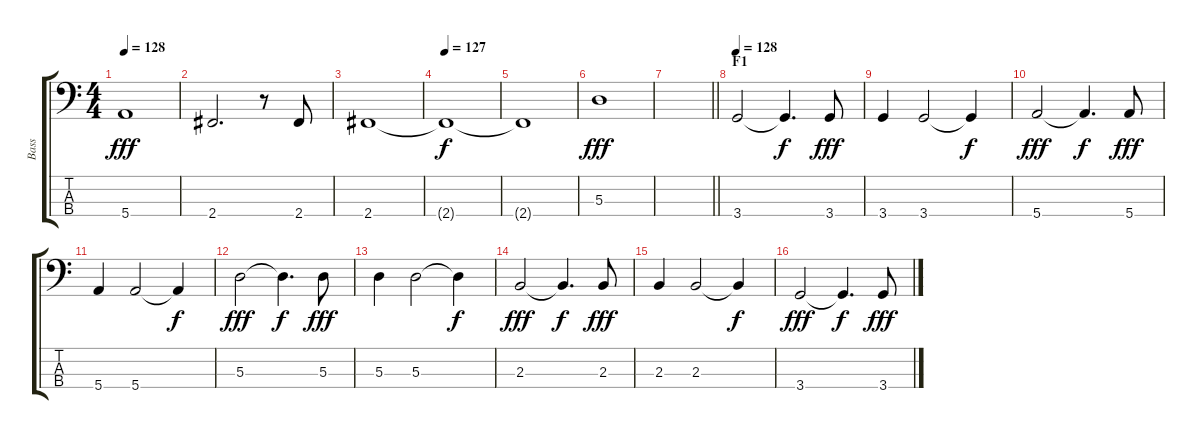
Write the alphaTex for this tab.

\track ("Bass" "Bass") {instrument electricbasspick}
\staff {score tabs}
\tuning (G2 D2 A1 E1) {hide}
\ts (4 4)
\tempo 128
\clef f4
\ks c
5.4.1{dy fff} |
2.4.2{d} r.8 2.4.8 |
2.4.1 |
\tempo 127
2.4{t}.1{dy f} |
2.4{t}.1 |
5.3.1{dy fff} |
\barLineRight lightlight
|
\section ("" "F1")
\tempo 128
3.4.2 3.4{t}.4{d dy f} 3.4.8{dy fff} |
3.4.4 3.4.2 3.4{t}.4{dy f} |
5.4.2{dy fff} 5.4{t}.4{d dy f} 5.4.8{dy fff} |
5.4.4 5.4.2 5.4{t}.4{dy f} |
5.3.2{dy fff} 5.3{t}.4{d dy f} 5.3.8{dy fff} |
5.3.4 5.3.2 5.3{t}.4{dy f} |
2.3.2{dy fff} 2.3{t}.4{d dy f} 2.3.8{dy fff} |
2.3.4 2.3.2 2.3{t}.4{dy f} |
3.4.2{dy fff} 3.4{t}.4{d dy f} 3.4.8{dy fff}
